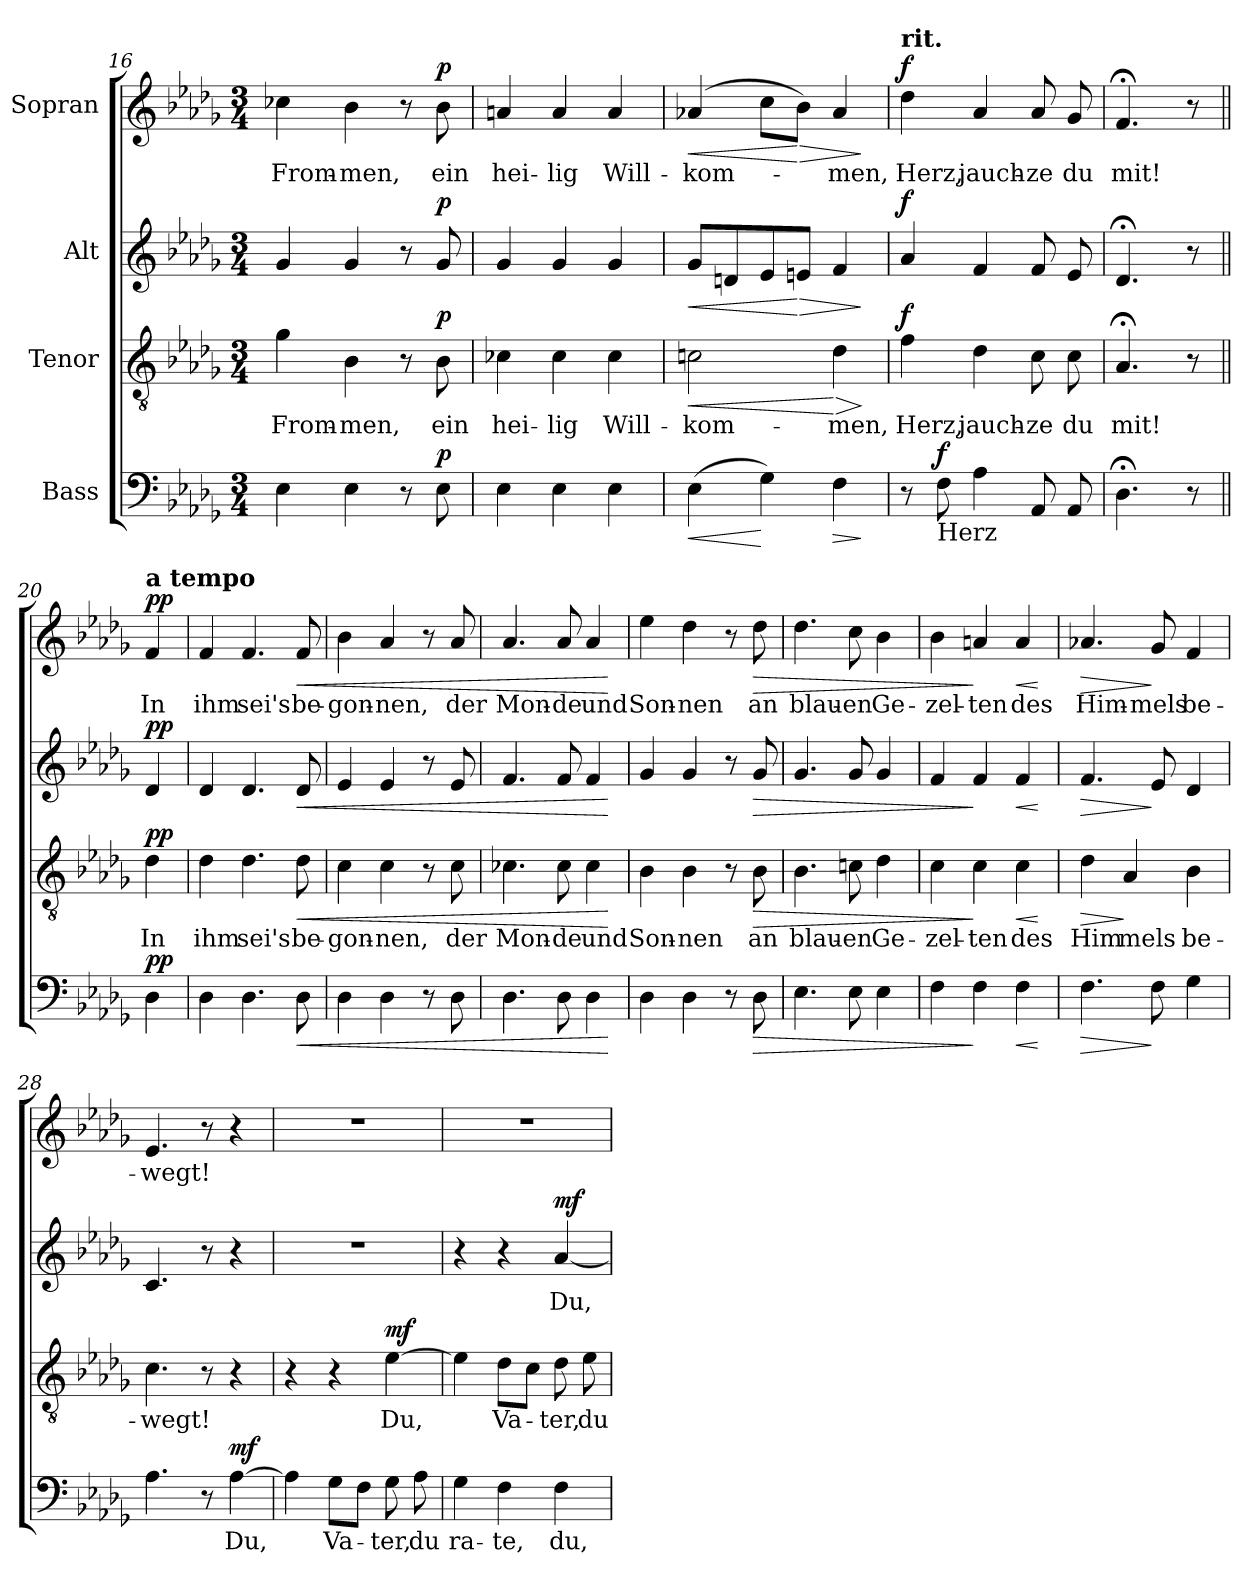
**kern	**text	**dynam	**kern	**text	**dynam	**kern	**text	**dynam	**kern	**text	**dynam
*part4	*part4	*part4	*part3	*part3	*part3	*part2	*part2	*part2	*part1	*part1	*part1
*staff4	*staff4	*staff4	*staff3	*staff3	*staff3	*staff2	*staff2	*staff2	*staff1	*staff1	*staff1
*I"Bass	*	*	*I"Tenor	*	*	*I"Alt	*	*	*I"Sopran	*	*
!!LO:LB:g=z
*clefF4	*	*	*clefGv2	*	*	*clefG2	*	*	*clefG2	*	*
*k[b-e-a-d-g-]	*	*	*k[b-e-a-d-g-]	*	*	*k[b-e-a-d-g-]	*	*	*k[b-e-a-d-g-]	*	*
*M3/4	*	*	*M3/4	*	*	*M3/4	*	*	*M3/4	*	*
=16	=16	=16	=16	=16	=16	=16	=16	=16	=16	=16	=16
4E-\	.	.	4g-\	From-	.	4g-/	.	.	4cc-X\	From-	.
4E-\	.	.	4B-\	-men,	.	4g-/	.	.	4b-\	-men,	.
8r	.	.	8r	.	.	8r	.	.	8r	.	.
!	!	!LO:DY:a	!	!	!LO:DY:a	!	!	!LO:DY:a	!	!	!LO:DY:a
8E-\	.	p	8B-\	ein	p	8g-/	.	p	8b-\	ein	p
=17	=17	=17	=17	=17	=17	=17	=17	=17	=17	=17	=17
4E-\	.	.	4c-X\	hei-	.	4g-/	.	.	4an/	hei-	.
4E-\	.	.	4c-\	-lig	.	4g-/	.	.	4a/	-lig	.
4E-\	.	.	4c-\	Will-	.	4g-/	.	.	4a/	Will-	.
=18	=18	=18	=18	=18	=18	=18	=18	=18	=18	=18	=18
!	!	!LO:HP:b	!	!	!LO:HP:b	!	!	!LO:HP:b	!	!	!LO:HP:b
(>4E-\	.	<	2cn\	-kom-	<	8g-/L	.	<	(4a-X/	-kom-	<
.	.	.	.	.	.	8dn/	.	.	.	.	.
4G-\)	.	[	.	.	.	8e-/	.	.	8cc\L	.	.
!	!	!	!	!	!	!	!	!LO:HP:n=1:b	!	!	!LO:HP:n=1:b
.	.	.	.	.	.	8en/J	.	[ >	8b-\J)	.	[ >
!	!	!LO:HP:b	!	!	!LO:HP:n=1:b	!	!	!	!	!	!
4F\	.	>	4d-\	-men,	[ >	4f/	.	.	4a-/	-men,	.
.	.	]	.	.	]	.	.	]	.	.	]
=19	=19	=19	=19	=19	=19	=19	=19	=19	=19	=19	=19
!	!	!	!	!	!	!	!	!	!LO:TX:a:B:t=rit.	!	!
!	!	!	!	!	!LO:DY:a	!	!	!LO:DY:a	!	!	!LO:DY:a
8r	.	.	4f\	Herz,	f	4a-/	.	f	4dd-\	Herz,	f
!LO:TX:b:t=Herz	!	!	!	!	!	!	!	!	!	!	!
!	!	!LO:DY:a	!	!	!	!	!	!	!	!	!
8F\	.	f	.	.	.	.	.	.	.	.	.
4A-\	.	.	4d-\	jauch-	.	4f/	.	.	4a-/	jauch-	.
8AA-/	.	.	8c\	-ze	.	8f/	.	.	8a-/	-ze	.
8AA-/	.	.	8c\	du	.	8e-/	.	.	8g-/	du	.
=20	=20	=20	=20	=20	=20	=20	=20	=20	=20	=20	=20
4.D-;<\	.	.	4.A-;</	mit!	.	4.d-;</	.	.	4.f;</	mit!	.
8r	.	.	8r	.	.	8r	.	.	8r	.	.
!!LO:PB:g=z
=20X1||	=20X1||	=20X1||	=20X1||	=20X1||	=20X1||	=20X1||	=20X1||	=20X1||	=20X1||	=20X1||	=20X1||
!	!	!	!	!	!	!	!	!	!LO:TX:a:B:t=a tempo	!	!
!	!	!LO:DY:a	!	!	!LO:DY:a	!	!	!LO:DY:a	!	!	!LO:DY:a
4D-\	.	pp	4d-\	In	pp	4d-/	.	pp	4f/	In	pp
=21	=21	=21	=21	=21	=21	=21	=21	=21	=21	=21	=21
4D-\	.	.	4d-\	ihm	.	4d-/	.	.	4f/	ihm	.
4.D-\	.	.	4.d-\	sei's	.	4.d-/	.	.	4.f/	sei's	.
!	!	!LO:HP:b	!	!	!LO:HP:b	!	!	!LO:HP:b	!	!	!LO:HP:b
8D-\	.	<	8d-\	be-	<	8d-/	.	<	8f/	be-	<
=22	=22	=22	=22	=22	=22	=22	=22	=22	=22	=22	=22
4D-\	.	.	4c\	-gon-	.	4e-/	.	.	4b-\	-gon-	.
4D-\	.	.	4c\	-nen,	.	4e-/	.	.	4a-/	-nen,	.
8r	.	.	8r	.	.	8r	.	.	8r	.	.
8D-\	.	.	8c\	der	.	8e-/	.	.	8a-/	der	.
=23	=23	=23	=23	=23	=23	=23	=23	=23	=23	=23	=23
4.D-\	.	.	4.c-X\	Mon-	.	4.f/	.	.	4.a-/	Mon-	.
8D-\	.	.	8c-\	-de	.	8f/	.	.	8a-/	-de	.
4D-\	.	.	4c-\	und	.	4f/	.	.	4a-/	und	.
.	.	[	.	.	[	.	.	[	.	.	[
=24	=24	=24	=24	=24	=24	=24	=24	=24	=24	=24	=24
4D-\	.	.	4B-\	Son-	.	4g-/	.	.	4ee-\	Son-	.
4D-\	.	.	4B-\	-nen	.	4g-/	.	.	4dd-\	-nen	.
8r	.	.	8r	.	.	8r	.	.	8r	.	.
!	!	!LO:HP:b	!	!	!LO:HP:b	!	!	!LO:HP:b	!	!	!LO:HP:b
8D-\	.	>	8B-\	an	>	8g-/	.	>	8dd-\	an	>
=25	=25	=25	=25	=25	=25	=25	=25	=25	=25	=25	=25
4.E-\	.	.	4.B-\	blau-	.	4.g-/	.	.	4.dd-\	blau-	.
8E-\	.	.	8cn\	-en	.	8g-/	.	.	8cc\	-en	.
4E-\	.	.	4d-\	Ge-	.	4g-/	.	.	4b-\	Ge-	.
!!LO:LB:g=z
=26	=26	=26	=26	=26	=26	=26	=26	=26	=26	=26	=26
4F\	.	.	4c\	-zel-	.	4f/	.	.	4b-\	-zel-	.
4F\	.	]	4c\	-ten	]	4f/	.	]	4an/	-ten	]
!	!	!LO:HP:b	!	!	!LO:HP:b	!	!	!LO:HP:b	!	!	!LO:HP:b
4F\	.	<	4c\	des	<	4f/	.	<	4a/	des	<
.	.	[	.	.	[	.	.	[	.	.	[
=27	=27	=27	=27	=27	=27	=27	=27	=27	=27	=27	=27
!	!	!LO:HP:b	!	!	!LO:HP:b	!	!	!LO:HP:b	!	!	!LO:HP:b
4.F\	.	>	4d-\	Him	>	4.f/	.	>	4.a-X/	Him-	>
.	.	.	4A-/	mels	]	.	.	.	.	.	.
8F\	.	]	.	.	.	8e-/	.	]	8g-/	-mels	]
4G-\	.	.	4B-\	be-	.	4d-/	.	.	4f/	be-	.
=28	=28	=28	=28	=28	=28	=28	=28	=28	=28	=28	=28
4.A-\	.	.	4.c\	-wegt!	.	4.c/	.	.	4.e-/	-wegt!	.
8r	.	.	8r	.	.	8r	.	.	8r	.	.
!	!	!LO:DY:a	!	!	!	!	!	!	!	!	!
[4A-\	Du,	mf	4r	.	.	4r	.	.	4r	.	.
=29	=29	=29	=29	=29	=29	=29	=29	=29	=29	=29	=29
4A-\]	.	.	4r	.	.	2.r	.	.	2.r	.	.
8G-\L	Va-	.	4r	.	.	.	.	.	.	.	.
8F\J	.	.	.	.	.	.	.	.	.	.	.
!	!	!	!	!	!LO:DY:a	!	!	!	!	!	!
8G-\	-ter,	.	[4e-\	Du,	mf	.	.	.	.	.	.
8A-\	du	.	.	.	.	.	.	.	.	.	.
=30	=30	=30	=30	=30	=30	=30	=30	=30	=30	=30	=30
4G-\	ra-	.	4e-\]	.	.	4r	.	.	2.r	.	.
4F\	-te,	.	8d-\L	Va-	.	4r	.	.	.	.	.
.	.	.	8c\J	.	.	.	.	.	.	.	.
!	!	!	!	!	!	!	!	!LO:DY:a	!	!	!
4F\	du,	.	8d-\	-ter,	.	[4a-/	Du,	mf	.	.	.
.	.	.	8e-\	du	.	.	.	.	.	.	.
=	=	=	=	=	=	=	=	=	=	=	=
*-	*-	*-	*-	*-	*-	*-	*-	*-	*-	*-	*-
